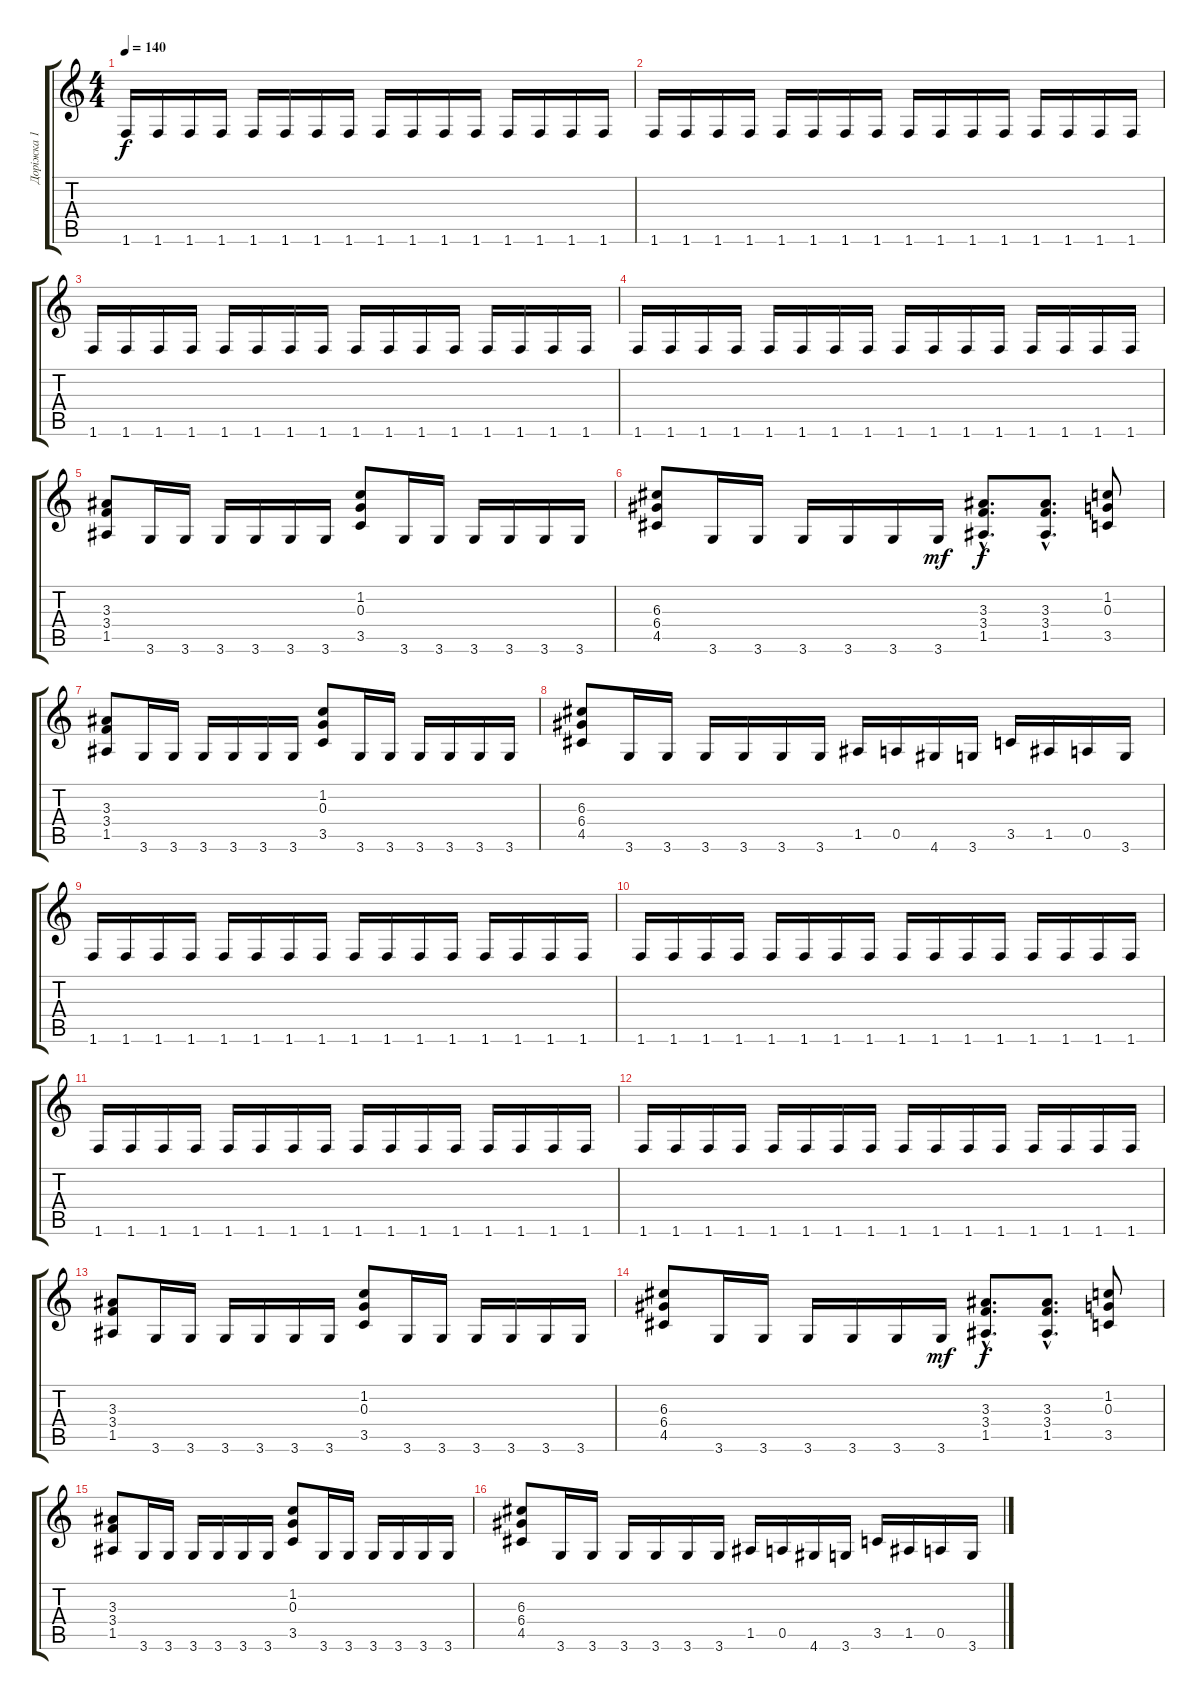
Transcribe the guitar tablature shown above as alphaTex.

\track ("Доріжка 1" "Доріжка 1") {instrument distortionguitar}
\staff {score tabs}
\tuning (E4 B3 G3 D3 A2 E2) {hide}
\ts (4 4)
\tempo 140
\clef g2
\ks c
1.6.16{dy f} 1.6.16 1.6.16 1.6.16 1.6.16 1.6.16 1.6.16 1.6.16 1.6.16 1.6.16 1.6.16 1.6.16 1.6.16 1.6.16 1.6.16 1.6.16 |
1.6.16 1.6.16 1.6.16 1.6.16 1.6.16 1.6.16 1.6.16 1.6.16 1.6.16 1.6.16 1.6.16 1.6.16 1.6.16 1.6.16 1.6.16 1.6.16 |
1.6.16 1.6.16 1.6.16 1.6.16 1.6.16 1.6.16 1.6.16 1.6.16 1.6.16 1.6.16 1.6.16 1.6.16 1.6.16 1.6.16 1.6.16 1.6.16 |
1.6.16 1.6.16 1.6.16 1.6.16 1.6.16 1.6.16 1.6.16 1.6.16 1.6.16 1.6.16 1.6.16 1.6.16 1.6.16 1.6.16 1.6.16 1.6.16 |
(3.3 3.4 1.5).8 3.6.16 3.6.16 3.6.16 3.6.16 3.6.16 3.6.16 (1.2 0.3 3.5).8 3.6.16 3.6.16 3.6.16 3.6.16 3.6.16 3.6.16 |
(6.3 6.4 4.5).8 3.6.16 3.6.16 3.6.16 3.6.16 3.6.16 3.6.16{dy mf} (3.3{hac} 3.4{hac} 1.5{hac}).8{d dy f} (3.3{hac} 3.4{hac} 1.5{hac}).8{d} (1.2 0.3 3.5).8 |
(3.3 3.4 1.5).8 3.6.16 3.6.16 3.6.16 3.6.16 3.6.16 3.6.16 (1.2 0.3 3.5).8 3.6.16 3.6.16 3.6.16 3.6.16 3.6.16 3.6.16 |
(6.3 6.4 4.5).8 3.6.16 3.6.16 3.6.16 3.6.16 3.6.16 3.6.16 1.5.16 0.5.16 4.6.16 3.6.16 3.5.16 1.5.16 0.5.16 3.6.16 |
1.6.16 1.6.16 1.6.16 1.6.16 1.6.16 1.6.16 1.6.16 1.6.16 1.6.16 1.6.16 1.6.16 1.6.16 1.6.16 1.6.16 1.6.16 1.6.16 |
1.6.16 1.6.16 1.6.16 1.6.16 1.6.16 1.6.16 1.6.16 1.6.16 1.6.16 1.6.16 1.6.16 1.6.16 1.6.16 1.6.16 1.6.16 1.6.16 |
1.6.16 1.6.16 1.6.16 1.6.16 1.6.16 1.6.16 1.6.16 1.6.16 1.6.16 1.6.16 1.6.16 1.6.16 1.6.16 1.6.16 1.6.16 1.6.16 |
1.6.16 1.6.16 1.6.16 1.6.16 1.6.16 1.6.16 1.6.16 1.6.16 1.6.16 1.6.16 1.6.16 1.6.16 1.6.16 1.6.16 1.6.16 1.6.16 |
(3.3 3.4 1.5).8 3.6.16 3.6.16 3.6.16 3.6.16 3.6.16 3.6.16 (1.2 0.3 3.5).8 3.6.16 3.6.16 3.6.16 3.6.16 3.6.16 3.6.16 |
(6.3 6.4 4.5).8 3.6.16 3.6.16 3.6.16 3.6.16 3.6.16 3.6.16{dy mf} (3.3{hac} 3.4{hac} 1.5{hac}).8{d dy f} (3.3{hac} 3.4{hac} 1.5{hac}).8{d} (1.2 0.3 3.5).8 |
(3.3 3.4 1.5).8 3.6.16 3.6.16 3.6.16 3.6.16 3.6.16 3.6.16 (1.2 0.3 3.5).8 3.6.16 3.6.16 3.6.16 3.6.16 3.6.16 3.6.16 |
(6.3 6.4 4.5).8 3.6.16 3.6.16 3.6.16 3.6.16 3.6.16 3.6.16 1.5.16 0.5.16 4.6.16 3.6.16 3.5.16 1.5.16 0.5.16 3.6.16
